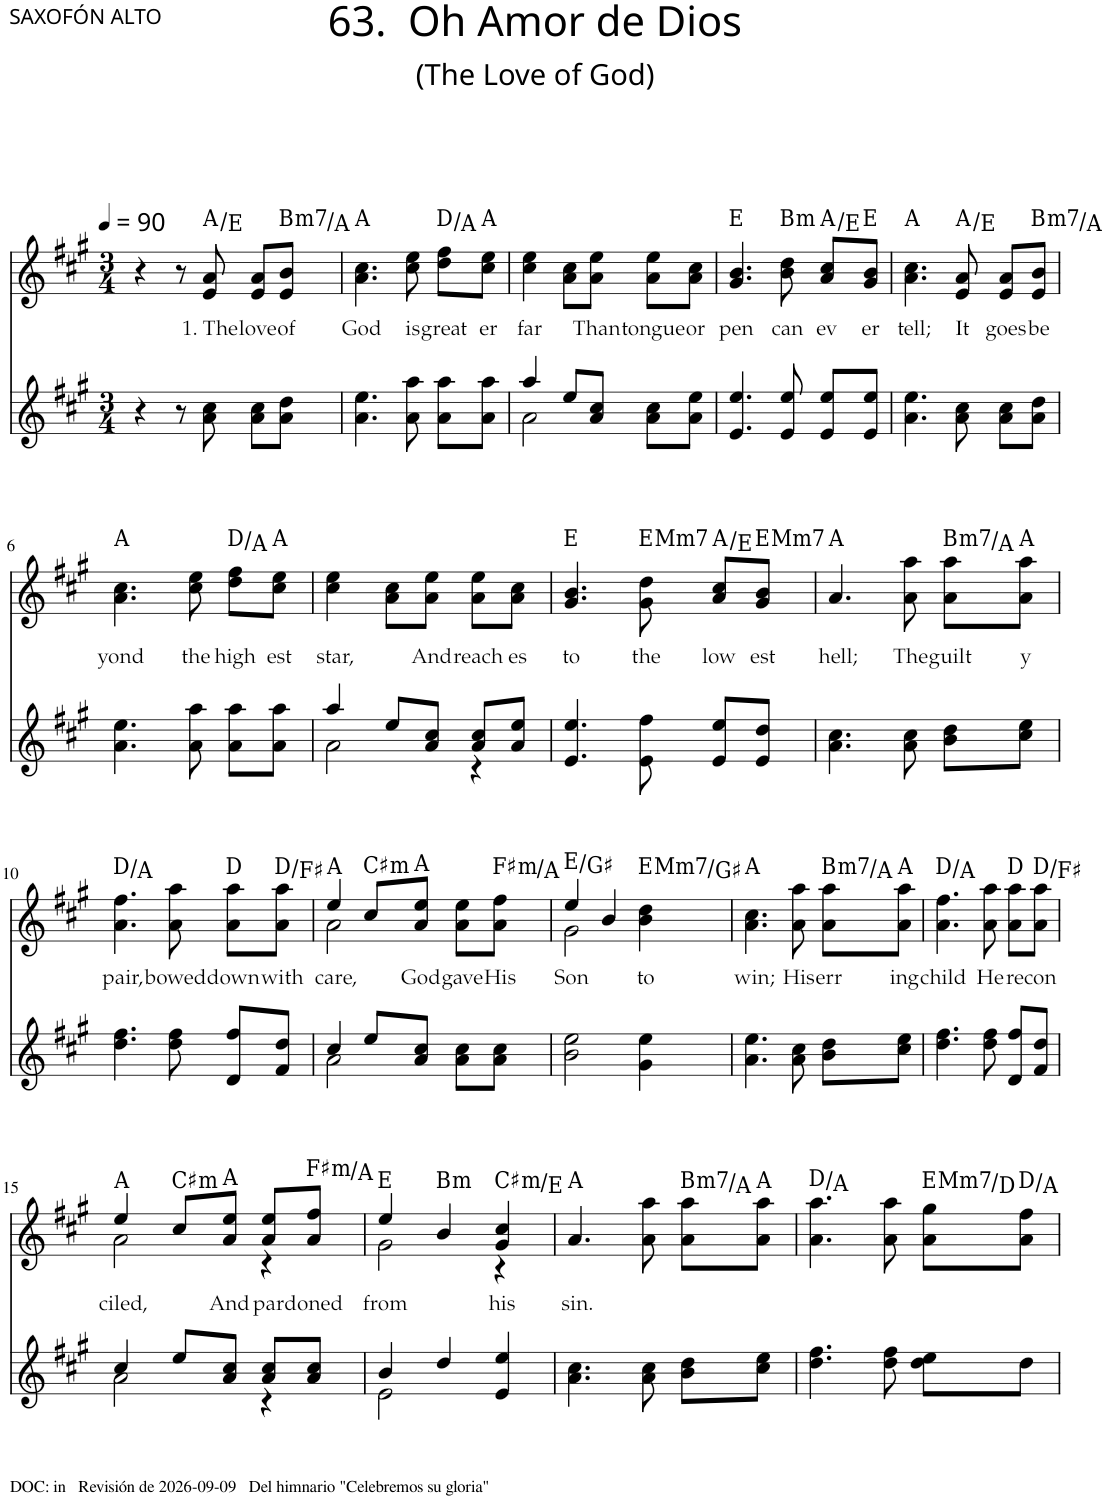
**kern	**kern	**text	**harte
*part2	*part1	*part1	*part1
*staff2	*staff1	*staff1	*
*I"Violoncellos, Bass	*I"Piano, Treble	*	*
*	*I'Pno	*	*
*clefG2	*clefG2	*	*
*k[f#c#g#]	*k[f#c#g#]	*	*
*M3/4	*M3/4	*	*
*MM90	*MM90	*	*
=1	=1	=1	=1
4r	4r	.	.
8r	8r	.	.
!	!	!LO:LY:b	!
8a\ 8cc#\	8e/ 8a/	1. The	A:maj/5
!	!	!LO:LY:b	!LO:H:kt=N.C.
8a\ 8cc#\L	8e/ 8a/L	love	N
!	!	!LO:LY:b	!LO:H:kt=m7
8a\ 8dd\J	8e/ 8b/J	of	B:min7/b7
=2	=2	=2	=2
!	!	!LO:LY:b	!
4.a\ 4.ee\	4.a\ 4.cc#\	God	A:maj
!	!	!LO:LY:b	!LO:H:kt=N.C.
8a\ 8aa\	8cc#\ 8ee\	is	N
!	!	!LO:LY:b	!
8a\ 8aa\L	8dd\ 8ff#\L	great	D:maj/5
!	!	!LO:LY:b	!
8a\ 8aa\J	8cc#\ 8ee\J	er	A:maj
=3	=3	=3	=3
*^	*	*	*
!	!	!	!LO:LY:b	!LO:H:kt=N.C.
4aa/	2a\	4cc#\ 4ee\	far	N
!	!	!	!	!LO:H:kt=N.C.
8ee/L	.	8a\ 8cc#\L	.	N
!	!	!	!LO:LY:b	!LO:H:kt=N.C.
8a/ 8cc#/J	.	8a\ 8ee\J	Than	N
!	!	!	!LO:LY:b	!LO:H:kt=N.C.
8a\ 8cc#\L	4ryy	8a\ 8ee\L	tongue	N
!	!	!	!LO:LY:b	!LO:H:kt=N.C.
8a\ 8ee\J	.	8a\ 8cc#\J	or	N
*v	*v	*	*	*
=4	=4	=4	=4
!	!	!LO:LY:b	!
4.e/ 4.ee/	4.g#/ 4.b/	pen	E:maj
!	!	!LO:LY:b	!LO:H:kt=m
8e/ 8ee/	8b\ 8dd\	can	B:min
!	!	!LO:LY:b	!
8e/ 8ee/L	8a/ 8cc#/L	ev	A:maj/5
!	!	!LO:LY:b	!
8e/ 8ee/J	8g#/ 8b/J	er	E:maj
=5	=5	=5	=5
!	!	!LO:LY:b	!
4.a\ 4.ee\	4.a\ 4.cc#\	tell;	A:maj
!	!	!LO:LY:b	!
8a\ 8cc#\	8e/ 8a/	It	A:maj/5
!	!	!LO:LY:b	!LO:H:kt=N.C.
8a\ 8cc#\L	8e/ 8a/L	goes	N
!	!	!LO:LY:b	!LO:H:kt=m7
8a\ 8dd\J	8e/ 8b/J	be	B:min7/b7
!!LO:LB:g=z
=6	=6	=6	=6
!	!	!LO:LY:b	!
4.a\ 4.ee\	4.a\ 4.cc#\	yond	A:maj
!	!	!LO:LY:b	!LO:H:kt=N.C.
8a\ 8aa\	8cc#\ 8ee\	the	N
!	!	!LO:LY:b	!
8a\ 8aa\L	8dd\ 8ff#\L	high	D:maj/5
!	!	!LO:LY:b	!
8a\ 8aa\J	8cc#\ 8ee\J	est	A:maj
=7	=7	=7	=7
*^	*	*	*
!	!	!	!LO:LY:b	!LO:H:kt=N.C.
4aa/	2a\	4cc#\ 4ee\	star,	N
!	!	!	!	!LO:H:kt=N.C.
8ee/L	.	8a\ 8cc#\L	.	N
!	!	!	!LO:LY:b	!LO:H:kt=N.C.
8a/ 8cc#/J	.	8a\ 8ee\J	And	N
!	!	!	!LO:LY:b	!LO:H:kt=N.C.
8a/ 8cc#/L	4r	8a\ 8ee\L	reach	N
!	!	!	!LO:LY:b	!LO:H:kt=N.C.
8a/ 8ee/J	.	8a\ 8cc#\J	es	N
*v	*v	*	*	*
=8	=8	=8	=8
!	!	!LO:LY:b	!
4.e/ 4.ee/	4.g#/ 4.b/	to	E:maj
!	!	!LO:LY:b	!LO:H:kt=M
8e\ 8ff#\	8g#\ 8dd\	the	E:maj
!	!	!LO:LY:b	!
8e/ 8ee/L	8a/ 8cc#/L	low	A:maj/5
!	!	!LO:LY:b	!LO:H:kt=M
8e/ 8dd/J	8g#/ 8b/J	est	E:maj
=9	=9	=9	=9
!	!	!LO:LY:b	!
4.a\ 4.cc#\	4.a/	hell;	A:maj
!	!	!LO:LY:b	!LO:H:kt=N.C.
8a\ 8cc#\	8a\ 8aa\	The	N
!	!	!LO:LY:b	!LO:H:kt=m7
8b\ 8dd\L	8a\ 8aa\L	guilt	B:min7/b7
!	!	!LO:LY:b	!
8cc#\ 8ee\J	8a\ 8aa\J	y	A:maj
!!LO:LB:g=z
=10	=10	=10	=10
!	!	!LO:LY:b	!
4.dd\ 4.ff#\	4.a\ 4.ff#\	pair,	D:maj/5
!	!	!LO:LY:b	!LO:H:kt=N.C.
8dd\ 8ff#\	8a\ 8aa\	bowed	N
!	!	!LO:LY:b	!
8d/ 8ff#/L	8a\ 8aa\L	down	D:maj
!	!	!LO:LY:b	!
8f#/ 8dd/J	8a\ 8aa\J	with	D:maj/3
=11	=11	=11	=11
*^	*	*	*
!	!	!	!LO:LY:b	!
*	*	*^	*	*
4cc#/	2a\	4ee/	2a\	care,	A:maj
!	!	!	!	!	!LO:H:kt=m
8ee/L	.	8cc#/L	.	.	C#:min
!	!	!	!	!LO:LY:b	!
8a/ 8cc#/J	.	8a/ 8ee/J	.	God	A:maj
!	!	!	!	!LO:LY:b	!LO:H:kt=N.C.
8a\ 8cc#\L	4ryy	8a\ 8ee\L	4ryy	gave	N
!	!	!	!	!LO:LY:b	!LO:H:kt=m
8a\ 8cc#\J	.	8a\ 8ff#\J	.	His	F#:min/b3
*v	*v	*	*	*	*
=12	=12	=12	=12	=12
!	!	!	!LO:LY:b	!
2b\ 2ee\	4ee/	2g#\	Son	E:maj/3
.	4b/	.	.	.
!	!	!	!LO:LY:b	!LO:H:kt=M
4g#\ 4ee\	4b\ 4dd\	4ryy	to	E:maj/3
=13	=13	=13	=13	=13
!	!	!	!LO:LY:b	!
*	*v	*v	*	*
4.a\ 4.ee\	4.a\ 4.cc#\	win;	A:maj
!	!	!LO:LY:b	!LO:H:kt=N.C.
8a\ 8cc#\	8a\ 8aa\	His	N
!	!	!LO:LY:b	!LO:H:kt=m7
8b\ 8dd\L	8a\ 8aa\L	err	B:min7/b7
!	!	!LO:LY:b	!
8cc#\ 8ee\J	8a\ 8aa\J	ing	A:maj
=14	=14	=14	=14
!	!	!LO:LY:b	!
4.dd\ 4.ff#\	4.a\ 4.ff#\	child	D:maj/5
!	!	!LO:LY:b	!LO:H:kt=N.C.
8dd\ 8ff#\	8a\ 8aa\	He	N
!	!	!LO:LY:b	!
8d/ 8ff#/L	8a\ 8aa\L	re	D:maj
!	!	!LO:LY:b	!
8f#/ 8dd/J	8a\ 8aa\J	con	D:maj/3
!!LO:LB:g=z
=15	=15	=15	=15
*^	*	*	*
!	!	!	!LO:LY:b	!
*	*	*^	*	*
4cc#/	2a\	4ee/	2a\	ciled,	A:maj
!	!	!	!	!	!LO:H:kt=m
8ee/L	.	8cc#/L	.	.	C#:min
!	!	!	!	!LO:LY:b	!
8a/ 8cc#/J	.	8a/ 8ee/J	.	And	A:maj
!	!	!	!	!LO:LY:b	!LO:H:kt=N.C.
8a/ 8cc#/L	4r	8a/ 8ee/L	4r	par	N
!	!	!	!	!LO:LY:b	!LO:H:kt=m
8a/ 8cc#/J	.	8a/ 8ff#/J	.	doned	F#:min/b3
=16	=16	=16	=16	=16	=16
!	!	!	!	!LO:LY:b	!
4b/	2e\	4ee/	2g#\	from	E:maj
!	!	!	!	!	!LO:H:kt=m
4dd/	.	4b/	.	.	B:min
!	!	!	!	!LO:LY:b	!LO:H:kt=m
4e/ 4ee/	4ryy	4g#/ 4cc#/	4r	his	C#:min/b3
=17	=17	=17	=17	=17	=17
!	!	!	!	!LO:LY:b	!
*v	*v	*	*	*	*
*	*v	*v	*	*
4.a\ 4.cc#\	4.a/	sin.	A:maj
!	!	!	!LO:H:kt=N.C.
8a\ 8cc#\	8a\ 8aa\	.	N
!	!	!	!LO:H:kt=m7
8b\ 8dd\L	8a\ 8aa\L	.	B:min7/b7
8cc#\ 8ee\J	8a\ 8aa\J	.	A:maj
=18	=18	=18	=18
4.dd\ 4.ff#\	4.a\ 4.aa\	.	D:maj/5
!	!	!	!LO:H:kt=N.C.
8dd\ 8ff#\	8a\ 8aa\	.	N
!	!	!	!LO:H:kt=M
8dd\ 8ee\L	8a\ 8gg#\L	.	E:maj/b7
8dd\J	8a\ 8ff#\J	.	D:maj/5
=	=	=	=
*-	*-	*-	*-
